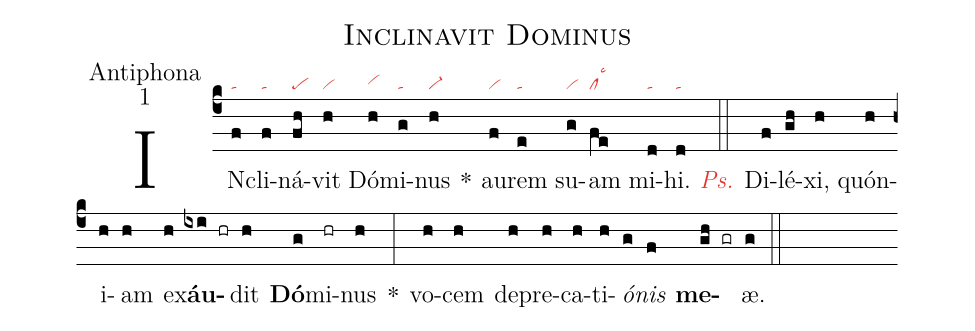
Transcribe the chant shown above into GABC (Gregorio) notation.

name:Inclinavit Dominus;
office-part:Antiphona;
mode:1;
nabc-lines:1;
%%
(c4) IN(f|ta)cli(f|ta)ná(fh|pe)vit(h|vi) Dó(h|vihh)mi(g|ta)nus(h|vi-) <sp>*</sp>() au(f|vi)rem(e|ta) su(g|vi)am(fe|cllsc3) mi(d|ta)hi.(d|ta) (::)

<i><c>Ps.</c></i> Di(f)lé(gh)xi,(h) quón(h)i(h)am(h) ex(h)<b>áu</b>(ixi hr)dit(h) <b>Dó</b>(g)mi(hr)nus(h) *(:) vo(h)cem(h) de(h)pre(h)ca(h)ti(h)<i>ó</i>(g)<i>nis</i>(f) <b>me</b>(gh gr)æ.(g) (::)
